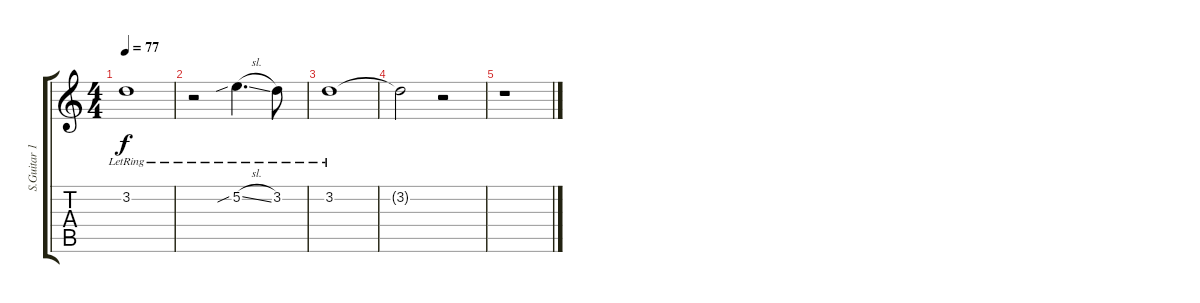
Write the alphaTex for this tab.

\track ("S.Guitar 1" "S.Guitar 1") {instrument acousticguitarsteel}
\staff {score tabs}
\tuning (E4 B3 G3 D3 A2 E2) {hide}
\ts (4 4)
\tempo 77
\clef g2
\ks c
3.2{lr}.1{dy f} |
r.2 5.2{sib sl lr}.4{d} 3.2{lr}.8 |
3.2{lr}.1 |
3.2{t}.2 r.2 |
r.1
